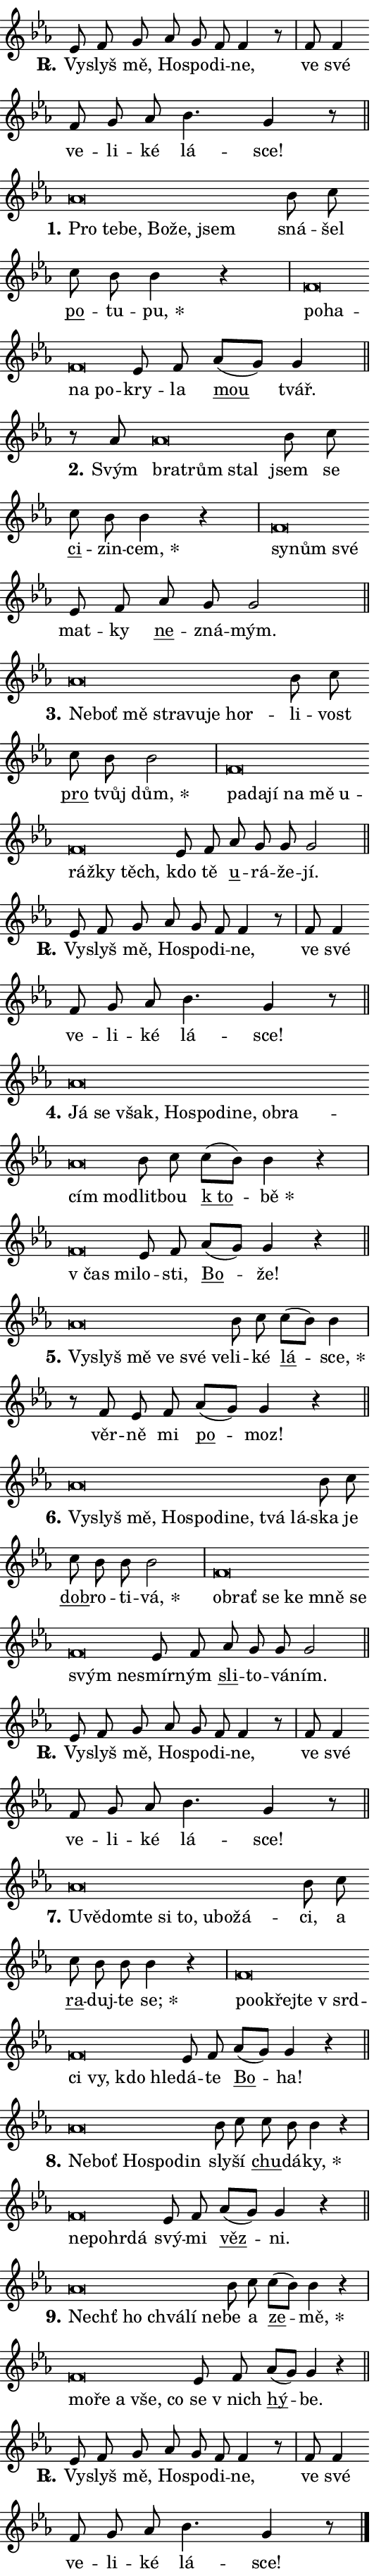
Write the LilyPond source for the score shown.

\version "2.24.0"
\header { tagline = "" }
\paper {
  indent = 0\cm
  top-margin = 0\cm
  right-margin = 0.13\cm % to fit lyric hyphens
  bottom-margin = 0\cm
  left-margin = 0\cm
  paper-width = 9\cm
  page-breaking = #ly:one-page-breaking
  system-system-spacing.basic-distance = #11
  score-system-spacing.basic-distance = #11
  ragged-last = ##f
}


%% Author: Thomas Morley
%% https://lists.gnu.org/archive/html/lilypond-user/2020-05/msg00002.html
#(define (line-position grob)
"Returns position of @var[grob} in current system:
   @code{'start}, if at first time-step
   @code{'end}, if at last time-step
   @code{'middle} otherwise
"
  (let* ((col (ly:item-get-column grob))
         (ln (ly:grob-object col 'left-neighbor))
         (rn (ly:grob-object col 'right-neighbor))
         (col-to-check-left (if (ly:grob? ln) ln col))
         (col-to-check-right (if (ly:grob? rn) rn col))
         (break-dir-left
           (and
             (ly:grob-property col-to-check-left 'non-musical #f)
             (ly:item-break-dir col-to-check-left)))
         (break-dir-right
           (and
             (ly:grob-property col-to-check-right 'non-musical #f)
             (ly:item-break-dir col-to-check-right))))
        (cond ((eqv? 1 break-dir-left) 'start)
              ((eqv? -1 break-dir-right) 'end)
              (else 'middle))))

#(define (tranparent-at-line-position vctor)
  (lambda (grob)
  "Relying on @code{line-position} select the relevant enry from @var{vctor}.
Used to determine transparency,"
    (case (line-position grob)
      ((end) (not (vector-ref vctor 0)))
      ((middle) (not (vector-ref vctor 1)))
      ((start) (not (vector-ref vctor 2))))))

noteHeadBreakVisibility =
#(define-music-function (break-visibility)(vector?)
"Makes @code{NoteHead}s transparent relying on @var{break-visibility}"
#{
  \override NoteHead.transparent =
    #(tranparent-at-line-position break-visibility)
#})

#(define delete-ledgers-for-transparent-note-heads
  (lambda (grob)
    "Reads whether a @code{NoteHead} is transparent.
If so this @code{NoteHead} is removed from @code{'note-heads} from
@var{grob}, which is supposed to be @code{LedgerLineSpanner}.
As a result ledgers are not printed for this @code{NoteHead}"
    (let* ((nhds-array (ly:grob-object grob 'note-heads))
           (nhds-list
             (if (ly:grob-array? nhds-array)
                 (ly:grob-array->list nhds-array)
                 '()))
           ;; Relies on the transparent-property being done before
           ;; Staff.LedgerLineSpanner.after-line-breaking is executed.
           ;; This is fragile ...
           (to-keep
             (remove
               (lambda (nhd)
                 (ly:grob-property nhd 'transparent #f))
               nhds-list)))
      ;; TODO find a better method to iterate over grob-arrays, similiar
      ;; to filter/remove etc for lists
      ;; For now rebuilt from scratch
      (set! (ly:grob-object grob 'note-heads)  '())
      (for-each
        (lambda (nhd)
          (ly:pointer-group-interface::add-grob grob 'note-heads nhd))
        to-keep))))

squashNotes = {
  \override NoteHead.X-extent = #'(-0.2 . 0.2)
  \override NoteHead.Y-extent = #'(-0.75 . 0)
  \override NoteHead.stencil =
    #(lambda (grob)
       (let ((pos (ly:grob-property grob 'staff-position)))
         (begin
           (if (< pos -7) (display "ERROR: Lower brevis then expected\n") (display ""))
           (if (<= pos -6) ly:text-interface::print ly:note-head::print))))
}
unSquashNotes = {
  \revert NoteHead.X-extent
  \revert NoteHead.Y-extent
  \revert NoteHead.stencil
}

hideNotes = \noteHeadBreakVisibility #begin-of-line-visible
unHideNotes = \noteHeadBreakVisibility #all-visible

% work-around for resetting accidentals
% https://lilypond.org/doc/v2.23/Documentation/notation/displaying-rhythms#unmetered-music
cadenzaMeasure = {
  \cadenzaOff
  \partial 1024 s1024
  \cadenzaOn
}

#(define-markup-command (accent layout props text) (markup?)
  "Underline accented syllable"
  (interpret-markup layout props
    #{\markup \override #'(offset . 4.3) \underline { #text }#}))

responsum = \markup \concat {
  "R" \hspace #-1.05 \path #0.1 #'((moveto 0 0.07) (lineto 0.9 0.8)) \hspace #0.05 "."
}

spaceSize = #0.6828661417322834 % exact space size for TeX Gyre Schola

\layout {
  \context {
    \Staff
    \remove "Time_signature_engraver"
    \override LedgerLineSpanner.after-line-breaking = #delete-ledgers-for-transparent-note-heads
  }
  \context {
    \Lyrics {
      \override LyricSpace.minimum-distance = \spaceSize
      \override LyricText.font-name = #"TeX Gyre Schola"
      \override LyricText.font-size = 1
      \override StanzaNumber.font-name = #"TeX Gyre Schola Bold"
      \override StanzaNumber.font-size = 1
    }
  }
  \context {
    \Score 
    \override NoteHead.text =
      #(lambda (grob) 
        (let ((pos (ly:grob-property grob 'staff-position)))
          #{\markup {
            \combine
              \halign #-0.55 \raise #(if (= pos -6) 0 0.5) \override #'(thickness . 2) \draw-line #'(3.2 . 0)
              \musicglyph "noteheads.sM1"
          }#}))
  }
}

% magnetic-lyrics.ily
%
%   written by
%     Jean Abou Samra <jean@abou-samra.fr>
%     Werner Lemberg <wl@gnu.org>
%
%   adapted by
%     Jiri Hon <jiri.hon@gmail.com>
%
% Version 2022-Apr-15

% https://www.mail-archive.com/lilypond-user@gnu.org/msg149350.html

#(define (Left_hyphen_pointer_engraver context)
   "Collect syllable-hyphen-syllable occurrences in lyrics and store
them in properties.  This engraver only looks to the left.  For
example, if the lyrics input is @code{foo -- bar}, it does the
following.

@itemize @bullet
@item
Set the @code{text} property of the @code{LyricHyphen} grob between
@q{foo} and @q{bar} to @code{foo}.

@item
Set the @code{left-hyphen} property of the @code{LyricText} grob with
text @q{foo} to the @code{LyricHyphen} grob between @q{foo} and
@q{bar}.
@end itemize

Use this auxiliary engraver in combination with the
@code{lyric-@/text::@/apply-@/magnetic-@/offset!} hook."
   (let ((hyphen #f)
         (text #f))
     (make-engraver
      (acknowledgers
       ((lyric-syllable-interface engraver grob source-engraver)
        (set! text grob)))
      (end-acknowledgers
       ((lyric-hyphen-interface engraver grob source-engraver)
        ;(when (not (grob::has-interface grob 'lyric-space-interface))
          (set! hyphen grob)));)
      ((stop-translation-timestep engraver)
       (when (and text hyphen)
         (ly:grob-set-object! text 'left-hyphen hyphen))
       (set! text #f)
       (set! hyphen #f)))))

#(define (lyric-text::apply-magnetic-offset! grob)
   "If the space between two syllables is less than the value in
property @code{LyricText@/.details@/.squash-threshold}, move the right
syllable to the left so that it gets concatenated with the left
syllable.

Use this function as a hook for
@code{LyricText@/.after-@/line-@/breaking} if the
@code{Left_@/hyphen_@/pointer_@/engraver} is active."
   (let ((hyphen (ly:grob-object grob 'left-hyphen #f)))
     (when hyphen
       (let ((left-text (ly:spanner-bound hyphen LEFT)))
         (when (grob::has-interface left-text 'lyric-syllable-interface)
           (let* ((common (ly:grob-common-refpoint grob left-text X))
                  (this-x-ext (ly:grob-extent grob common X))
                  (left-x-ext
                   (begin
                     ;; Trigger magnetism for left-text.
                     (ly:grob-property left-text 'after-line-breaking)
                     (ly:grob-extent left-text common X)))
                  ;; `delta` is the gap width between two syllables.
                  (delta (- (interval-start this-x-ext)
                            (interval-end left-x-ext)))
                  (details (ly:grob-property grob 'details))
                  (threshold (assoc-get 'squash-threshold details 0.2)))
             (when (< delta threshold)
               (let* (;; We have to manipulate the input text so that
                      ;; ligatures crossing syllable boundaries are not
                      ;; disabled.  For languages based on the Latin
                      ;; script this is essentially a beautification.
                      ;; However, for non-Western scripts it can be a
                      ;; necessity.
                      (lt (ly:grob-property left-text 'text))
                      (rt (ly:grob-property grob 'text))
                      (is-space (grob::has-interface hyphen 'lyric-space-interface))
                      (space (if is-space " " ""))
                      (extra-delta (if is-space spaceSize 0))
                      ;; Append new syllable.
                      (ltrt-space (if (and (string? lt) (string? rt))
                                (string-append lt space rt)
                                (make-concat-markup (list lt space rt))))
                      ;; Right-align `ltrt` to the right side.
                      (ltrt-space-markup (grob-interpret-markup
                               grob
                               (make-translate-markup
                                (cons (interval-length this-x-ext) 0)
                                (make-right-align-markup ltrt-space)))))
                 (begin
                   ;; Don't print `left-text`.
                   (ly:grob-set-property! left-text 'stencil #f)
                   ;; Set text and stencil (which holds all collected
                   ;; syllables so far) and shift it to the left.
                   (ly:grob-set-property! grob 'text ltrt-space)
                   (ly:grob-set-property! grob 'stencil ltrt-space-markup)
                   (ly:grob-translate-axis! grob (- (- delta extra-delta)) X))))))))))


#(define (lyric-hyphen::displace-bounds-first grob)
   ;; Make very sure this callback isn't triggered too early.
   (let ((left (ly:spanner-bound grob LEFT))
         (right (ly:spanner-bound grob RIGHT)))
     (ly:grob-property left 'after-line-breaking)
     (ly:grob-property right 'after-line-breaking)
     (ly:lyric-hyphen::print grob)))

squashThreshold = #0.4

\layout {
  \context {
    \Lyrics
    \consists #Left_hyphen_pointer_engraver
    \override LyricText.after-line-breaking =
      #lyric-text::apply-magnetic-offset!
    \override LyricHyphen.stencil = #lyric-hyphen::displace-bounds-first
    \override LyricText.details.squash-threshold = \squashThreshold
    \override LyricHyphen.minimum-distance = 0
    \override LyricHyphen.minimum-length = \squashThreshold
  }
}

squashText = \override LyricText.details.squash-threshold = 9999
unSquashText = \override LyricText.details.squash-threshold = \squashThreshold

leftText = \override LyricText.self-alignment-X = #LEFT
unLeftText = \revert LyricText.self-alignment-X

starOffset = #(lambda (grob) 
                (let ((x_offset (ly:self-alignment-interface::aligned-on-x-parent grob)))
                  (if (= x_offset 0) 0 (+ x_offset 1.2))))

star = #(define-music-function (syllable)(string?)
"Append star separator at the end of a syllable"
#{
  \once \override LyricText.X-offset = #starOffset
  \lyricmode { \markup {
    #syllable
    \override #'((font-name . "TeX Gyre Schola Bold")) \hspace #0.2 \lower #0.65 \larger "*"
  } }
#})

starAccent = #(define-music-function (syllable)(string?)
"Append star separator at the end of a syllable and make accent"
#{
  \once \override LyricText.X-offset = #starOffset
  \lyricmode { \markup {
    \accent #syllable
    \override #'((font-name . "TeX Gyre Schola Bold")) \hspace #0.2 \lower #0.65 \larger "*"
  } }
#})

breath = #(define-music-function (syllable)(string?)
"Append breathing indicator at the end of a syllable"
#{
  \lyricmode { \markup { #syllable "+" } }
#})

optionalBreath = #(define-music-function (syllable)(string?)
"Append optional breathing indicator at the end of a syllable"
#{
  \lyricmode { \markup { #syllable "(+)" } }
#})


\score {
    <<
        \new Voice = "melody" { \cadenzaOn \key es \major \relative { es'8 f g as g f f4 r8 \cadenzaMeasure \bar "|" f f4 \bar "" f8 g as \bar "" bes4. g4 r8 \cadenzaMeasure \bar "||" \break } }
        \new Lyrics \lyricsto "melody" { \lyricmode { \set stanza = \responsum
Vy -- slyš mě, Ho -- spo -- di -- ne, ve své ve -- li -- ké lá -- sce! } }
    >>
    \layout {}
}

\score {
    <<
        \new Voice = "melody" { \cadenzaOn \key es \major \relative { \squashNotes as'\breve*1/16 \hideNotes \breve*1/16 \bar "" \breve*1/16 \bar "" \breve*1/16 \bar "" \breve*1/16 \breve*1/16 \bar "" \unHideNotes \unSquashNotes bes8 c \bar "" c bes bes4 r \cadenzaMeasure \bar "|" \squashNotes f\breve*1/16 \hideNotes \breve*1/16 \bar "" \breve*1/16 \breve*1/16 \bar "" \unHideNotes \unSquashNotes es8 f \bar "" as[( g)] g4 \cadenzaMeasure \bar "||" \break } }
        \new Lyrics \lyricsto "melody" { \lyricmode { \set stanza = "1."
\leftText Pro \squashText te -- be, Bo -- že, jsem \unLeftText \unSquashText sná -- šel \markup \accent po -- tu -- \star pu, \leftText po -- \squashText ha -- na po -- \unLeftText \unSquashText kry -- la \markup \accent mou tvář. } }
    >>
    \layout {}
}

\score {
    <<
        \new Voice = "melody" { \cadenzaOn \key es \major \relative { r8 as'8 \squashNotes as\breve*1/16 \hideNotes \breve*1/16 \breve*1/16 \bar "" \unHideNotes \unSquashNotes bes8 c \bar "" c bes bes4 r \cadenzaMeasure \bar "|" \squashNotes f\breve*1/16 \hideNotes \breve*1/16 \breve*1/16 \bar "" \unHideNotes \unSquashNotes es8 f \bar "" as g g2 \cadenzaMeasure \bar "||" \break } }
        \new Lyrics \lyricsto "melody" { \lyricmode { \set stanza = "2."
Svým \leftText bra -- \squashText trům stal \unLeftText \unSquashText jsem se \markup \accent ci -- zin -- \star cem, \leftText sy -- \squashText nům své \unLeftText \unSquashText mat -- ky \markup \accent ne -- zná -- mým. } }
    >>
    \layout {}
}

\score {
    <<
        \new Voice = "melody" { \cadenzaOn \key es \major \relative { \squashNotes as'\breve*1/16 \hideNotes \breve*1/16 \bar "" \breve*1/16 \bar "" \breve*1/16 \bar "" \breve*1/16 \bar "" \breve*1/16 \breve*1/16 \bar "" \unHideNotes \unSquashNotes bes8 c \bar "" c bes bes2 \cadenzaMeasure \bar "|" \squashNotes f\breve*1/16 \hideNotes \breve*1/16 \bar "" \breve*1/16 \bar "" \breve*1/16 \bar "" \breve*1/16 \bar "" \breve*1/16 \bar "" \breve*1/16 \bar "" \breve*1/16 \breve*1/16 \bar "" \unHideNotes \unSquashNotes es8 f \bar "" as g g g2 \cadenzaMeasure \bar "||" \break } }
        \new Lyrics \lyricsto "melody" { \lyricmode { \set stanza = "3."
\leftText Ne -- \squashText boť mě stra -- vu -- je hor -- \unLeftText \unSquashText li -- vost \markup \accent pro tvůj \star dům, \leftText pa -- \squashText da -- jí na mě u -- ráž -- ky těch, \unLeftText \unSquashText kdo tě \markup \accent u -- rá -- že -- jí. } }
    >>
    \layout {}
}

\score {
    <<
        \new Voice = "melody" { \cadenzaOn \key es \major \relative { es'8 f g as g f f4 r8 \cadenzaMeasure \bar "|" f f4 \bar "" f8 g as \bar "" bes4. g4 r8 \cadenzaMeasure \bar "||" \break } }
        \new Lyrics \lyricsto "melody" { \lyricmode { \set stanza = \responsum
Vy -- slyš mě, Ho -- spo -- di -- ne, ve své ve -- li -- ké lá -- sce! } }
    >>
    \layout {}
}

\score {
    <<
        \new Voice = "melody" { \cadenzaOn \key es \major \relative { \squashNotes as'\breve*1/16 \hideNotes \breve*1/16 \bar "" \breve*1/16 \bar "" \breve*1/16 \bar "" \breve*1/16 \bar "" \breve*1/16 \bar "" \breve*1/16 \bar "" \breve*1/16 \bar "" \breve*1/16 \bar "" \breve*1/16 \breve*1/16 \bar "" \unHideNotes \unSquashNotes bes8 c \bar "" c[( bes)] bes4 r \cadenzaMeasure \bar "|" \squashNotes f\breve*1/16 \hideNotes \breve*1/16 \bar "" \unHideNotes \unSquashNotes es8 f \bar "" as[( g)] g4 r \cadenzaMeasure \bar "||" \break } }
        \new Lyrics \lyricsto "melody" { \lyricmode { \set stanza = "4."
\leftText Já \squashText se však, Ho -- spo -- di -- ne, ob -- ra -- cím mo -- \unLeftText \unSquashText dlit -- bou \markup \accent "k to" -- \star bě \leftText "v čas" \squashText mi -- \unLeftText \unSquashText lo -- sti, \markup \accent Bo -- že! } }
    >>
    \layout {}
}

\score {
    <<
        \new Voice = "melody" { \cadenzaOn \key es \major \relative { \squashNotes as'\breve*1/16 \hideNotes \breve*1/16 \bar "" \breve*1/16 \bar "" \breve*1/16 \bar "" \breve*1/16 \breve*1/16 \bar "" \unHideNotes \unSquashNotes bes8 c \bar "" c[( bes)] bes4 \cadenzaMeasure \bar "|" r8 f es8 f \bar "" as[( g)] g4 r \cadenzaMeasure \bar "||" \break } }
        \new Lyrics \lyricsto "melody" { \lyricmode { \set stanza = "5."
\leftText Vy -- \squashText slyš mě ve své ve -- \unLeftText \unSquashText li -- ké \markup \accent lá -- \star sce, věr -- ně mi \markup \accent po -- moz! } }
    >>
    \layout {}
}

\score {
    <<
        \new Voice = "melody" { \cadenzaOn \key es \major \relative { \squashNotes as'\breve*1/16 \hideNotes \breve*1/16 \bar "" \breve*1/16 \bar "" \breve*1/16 \bar "" \breve*1/16 \bar "" \breve*1/16 \bar "" \breve*1/16 \bar "" \breve*1/16 \breve*1/16 \bar "" \unHideNotes \unSquashNotes bes8 c \bar "" c bes bes bes2 \cadenzaMeasure \bar "|" \squashNotes f\breve*1/16 \hideNotes \breve*1/16 \bar "" \breve*1/16 \bar "" \breve*1/16 \bar "" \breve*1/16 \bar "" \breve*1/16 \bar "" \breve*1/16 \breve*1/16 \bar "" \unHideNotes \unSquashNotes es8 f \bar "" as g g g2 \cadenzaMeasure \bar "||" \break } }
        \new Lyrics \lyricsto "melody" { \lyricmode { \set stanza = "6."
\leftText Vy -- \squashText slyš mě, Ho -- spo -- di -- ne, tvá lá -- \unLeftText \unSquashText ska je \markup \accent dob -- ro -- ti -- \star vá, \leftText ob -- \squashText rať se ke mně se svým ne -- \unLeftText \unSquashText smír -- ným \markup \accent sli -- to -- vá -- ním. } }
    >>
    \layout {}
}

\score {
    <<
        \new Voice = "melody" { \cadenzaOn \key es \major \relative { es'8 f g as g f f4 r8 \cadenzaMeasure \bar "|" f f4 \bar "" f8 g as \bar "" bes4. g4 r8 \cadenzaMeasure \bar "||" \break } }
        \new Lyrics \lyricsto "melody" { \lyricmode { \set stanza = \responsum
Vy -- slyš mě, Ho -- spo -- di -- ne, ve své ve -- li -- ké lá -- sce! } }
    >>
    \layout {}
}

\score {
    <<
        \new Voice = "melody" { \cadenzaOn \key es \major \relative { \squashNotes as'\breve*1/16 \hideNotes \breve*1/16 \bar "" \breve*1/16 \bar "" \breve*1/16 \bar "" \breve*1/16 \bar "" \breve*1/16 \bar "" \breve*1/16 \bar "" \breve*1/16 \breve*1/16 \bar "" \unHideNotes \unSquashNotes bes8 c \bar "" c bes bes bes4 r \cadenzaMeasure \bar "|" \squashNotes f\breve*1/16 \hideNotes \breve*1/16 \bar "" \breve*1/16 \bar "" \breve*1/16 \bar "" \breve*1/16 \bar "" \breve*1/16 \bar "" \breve*1/16 \bar "" \breve*1/16 \breve*1/16 \bar "" \unHideNotes \unSquashNotes es8 f \bar "" as[( g)] g4 r \cadenzaMeasure \bar "||" \break } }
        \new Lyrics \lyricsto "melody" { \lyricmode { \set stanza = "7."
\leftText U -- \squashText vě -- dom -- te si to, u -- bo -- žá -- \unLeftText \unSquashText ci, a \markup \accent ra -- duj -- te \star se; \leftText po -- \squashText o -- křej -- te "v srd" -- ci vy, kdo hle -- \unLeftText \unSquashText dá -- te \markup \accent Bo -- ha! } }
    >>
    \layout {}
}

\score {
    <<
        \new Voice = "melody" { \cadenzaOn \key es \major \relative { \squashNotes as'\breve*1/16 \hideNotes \breve*1/16 \bar "" \breve*1/16 \bar "" \breve*1/16 \breve*1/16 \bar "" \unHideNotes \unSquashNotes bes8 c \bar "" c bes bes4 r \cadenzaMeasure \bar "|" \squashNotes f\breve*1/16 \hideNotes \breve*1/16 \bar "" \breve*1/16 \breve*1/16 \bar "" \unHideNotes \unSquashNotes es8 f \bar "" as[( g)] g4 r \cadenzaMeasure \bar "||" \break } }
        \new Lyrics \lyricsto "melody" { \lyricmode { \set stanza = "8."
\leftText Ne -- \squashText boť Ho -- spo -- din \unLeftText \unSquashText sly -- ší \markup \accent chu -- dá -- \star ky, \leftText ne -- \squashText po -- hr -- dá \unLeftText \unSquashText svý -- mi \markup \accent věz -- ni. } }
    >>
    \layout {}
}

\score {
    <<
        \new Voice = "melody" { \cadenzaOn \key es \major \relative { \squashNotes as'\breve*1/16 \hideNotes \breve*1/16 \bar "" \breve*1/16 \bar "" \breve*1/16 \breve*1/16 \bar "" \unHideNotes \unSquashNotes bes8 c \bar "" c[( bes)] bes4 r \cadenzaMeasure \bar "|" \squashNotes f\breve*1/16 \hideNotes \breve*1/16 \bar "" \breve*1/16 \bar "" \breve*1/16 \breve*1/16 \bar "" \unHideNotes \unSquashNotes es8 f \bar "" as[( g)] g4 r \cadenzaMeasure \bar "||" \break } }
        \new Lyrics \lyricsto "melody" { \lyricmode { \set stanza = "9."
\leftText Nechť \squashText ho chvá -- lí ne -- \unLeftText \unSquashText be a \markup \accent ze -- \star mě, \leftText mo -- \squashText ře a vše, co \unLeftText \unSquashText se "v nich" \markup \accent hý -- be. } }
    >>
    \layout {}
}

\score {
    <<
        \new Voice = "melody" { \cadenzaOn \key es \major \relative { es'8 f g as g f f4 r8 \cadenzaMeasure \bar "|" f f4 \bar "" f8 g as \bar "" bes4. g4 r8 \cadenzaMeasure \bar "||" \break } \bar "|." }
        \new Lyrics \lyricsto "melody" { \lyricmode { \set stanza = \responsum
Vy -- slyš mě, Ho -- spo -- di -- ne, ve své ve -- li -- ké lá -- sce! } }
    >>
    \layout {}
}
